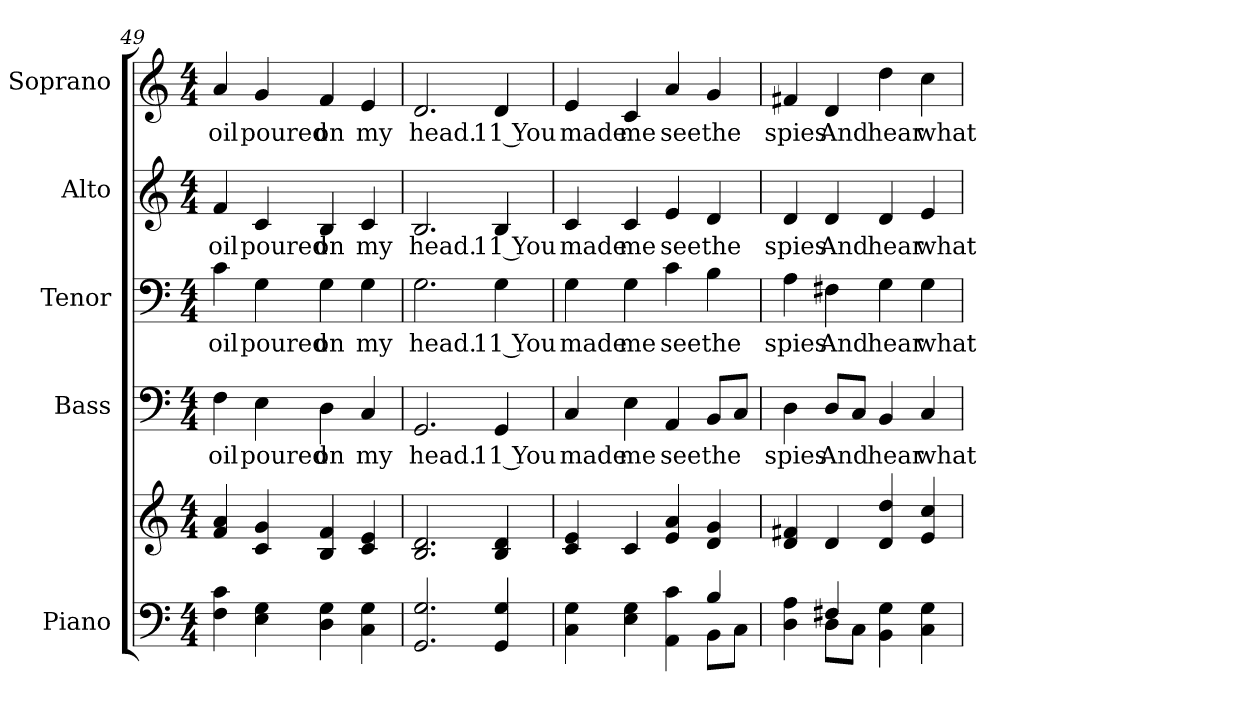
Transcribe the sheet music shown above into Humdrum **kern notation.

**kern	**kern	**kern	**text	**kern	**text	**kern	**text	**kern	**text
*part5	*part5	*part4	*part4	*part3	*part3	*part2	*part2	*part1	*part1
*staff6	*staff5	*staff4	*staff4	*staff3	*staff3	*staff2	*staff2	*staff1	*staff1
*I"Piano	*	*I"Bass	*	*I"Tenor	*	*I"Alto	*	*I"Soprano	*
*I'Pno.	*	*I'B.	*	*I'T.	*	*I'A.	*	*I'S.	*
*clefF4	*clefG2	*clefF4	*	*clefF4	*	*clefG2	*	*clefG2	*
*k[]	*k[]	*k[]	*	*k[]	*	*k[]	*	*k[]	*
*C:	*C:	*C:	*	*C:	*	*C:	*	*C:	*
*M4/4	*M4/4	*M4/4	*	*M4/4	*	*M4/4	*	*M4/4	*
=49	=49	=49	=49	=49	=49	=49	=49	=49	=49
!	!	!	!LO:LY:b:color=#000000	!	!	!	!	!	!
!	!	!	!	!	!LO:LY:b:color=#000000	!	!	!	!
!	!	!	!	!	!	!	!LO:LY:b:color=#000000	!	!
!	!	!	!	!	!	!	!	!	!LO:LY:b:color=#000000
4Fi\ 4ci	4fi/ 4ai	4Fi\	oil	4ci\	oil	4fi/	oil	4ai/	oil
!	!	!	!LO:LY:b:color=#000000	!	!	!	!	!	!
!	!	!	!	!	!LO:LY:b:color=#000000	!	!	!	!
!	!	!	!	!	!	!	!LO:LY:b:color=#000000	!	!
!	!	!	!	!	!	!	!	!	!LO:LY:b:color=#000000
4Ei\ 4Gi	4ci/ 4gi	4Ei\	poured	4Gi\	poured	4ci/	poured	4gi/	poured
!	!	!	!LO:LY:b:color=#000000	!	!	!	!	!	!
!	!	!	!	!	!LO:LY:b:color=#000000	!	!	!	!
!	!	!	!	!	!	!	!LO:LY:b:color=#000000	!	!
!	!	!	!	!	!	!	!	!	!LO:LY:b:color=#000000
4Di\ 4Gi	4Bi/ 4fi	4Di\	on	4Gi\	on	4Bi/	on	4fi/	on
!	!	!	!LO:LY:b:color=#000000	!	!	!	!	!	!
!	!	!	!	!	!LO:LY:b:color=#000000	!	!	!	!
!	!	!	!	!	!	!	!LO:LY:b:color=#000000	!	!
!	!	!	!	!	!	!	!	!	!LO:LY:b:color=#000000
4Ci\ 4Gi	4ci/ 4ei	4Ci/	my	4Gi\	my	4ci/	my	4ei/	my
=50	=50	=50	=50	=50	=50	=50	=50	=50	=50
!	!	!	!LO:LY:b:color=#000000	!	!	!	!	!	!
!	!	!	!	!	!LO:LY:b:color=#000000	!	!	!	!
!	!	!	!	!	!	!	!LO:LY:b:color=#000000	!	!
!	!	!	!	!	!	!	!	!	!LO:LY:b:color=#000000
2.GGi/ 2.Gi	2.Bi/ 2.di	2.GGi/	head.	2.Gi\	head.	2.Bi/	head.	2.di/	head.
!	!	!	!LO:LY:b:color=#000000	!	!	!	!	!	!
!	!	!	!	!	!LO:LY:b:color=#000000	!	!	!	!
!	!	!	!	!	!	!	!LO:LY:b:color=#000000	!	!
!	!	!	!	!	!	!	!	!	!LO:LY:b:color=#000000
4GGi/ 4Gi	4Bi/ 4di	4GGi/	11 You	4Gi\	11 You	4Bi/	11 You	4di/	11 You
=51	=51	=51	=51	=51	=51	=51	=51	=51	=51
*^	*	*	*	*	*	*	*	*	*
!	!	!	!	!LO:LY:b:color=#000000	!	!	!	!	!	!
!	!	!	!	!	!	!LO:LY:b:color=#000000	!	!	!	!
!	!	!	!	!	!	!	!	!LO:LY:b:color=#000000	!	!
!	!	!	!	!	!	!	!	!	!	!LO:LY:b:color=#000000
4Ci\ 4Gi	2ryy	4ci/ 4ei	4Ci/	made	4Gi\	made	4ci/	made	4ei/	made
!	!	!	!	!LO:LY:b:color=#000000	!	!	!	!	!	!
!	!	!	!	!	!	!LO:LY:b:color=#000000	!	!	!	!
!	!	!	!	!	!	!	!	!LO:LY:b:color=#000000	!	!
!	!	!	!	!	!	!	!	!	!	!LO:LY:b:color=#000000
4Ei\ 4Gi	.	4ci/	4Ei\	me	4Gi\	me	4ci/	me	4ci/	me
!	!	!	!	!LO:LY:b:color=#000000	!	!	!	!	!	!
!	!	!	!	!	!	!LO:LY:b:color=#000000	!	!	!	!
!	!	!	!	!	!	!	!	!LO:LY:b:color=#000000	!	!
!	!	!	!	!	!	!	!	!	!	!LO:LY:b:color=#000000
4AAi\ 4ci	4ryy	4ei/ 4ai	4AAi/	see	4ci\	see	4ei/	see	4ai/	see
!	!	!	!	!LO:LY:b:color=#000000	!	!	!	!	!	!
!	!	!	!	!	!	!LO:LY:b:color=#000000	!	!	!	!
!	!	!	!	!	!	!	!	!LO:LY:b:color=#000000	!	!
!	!	!	!	!	!	!	!	!	!	!LO:LY:b:color=#000000
4Bi/	8BBi\L	4di/ 4gi	8BBi/L	the	4Bi\	the	4di/	the	4gi/	the
.	8Ci\J	.	8Ci/J	.	.	.	.	.	.	.
!!LO:PB:g=z
=52	=52	=52	=52	=52	=52	=52	=52	=52	=52	=52
!	!	!	!	!LO:LY:b:color=#000000	!	!	!	!	!	!
!	!	!	!	!	!	!LO:LY:b:color=#000000	!	!	!	!
!	!	!	!	!	!	!	!	!LO:LY:b:color=#000000	!	!
!	!	!	!	!	!	!	!	!	!	!LO:LY:b:color=#000000
4Di\ 4Ai	4ryy	4di/ 4f#Xi	4Di\	spies	4Ai\	spies	4di/	spies	4f#Xi/	spies
!	!	!	!	!LO:LY:b:color=#000000	!	!	!	!	!	!
!	!	!	!	!	!	!LO:LY:b:color=#000000	!	!	!	!
!	!	!	!	!	!	!	!	!LO:LY:b:color=#000000	!	!
!	!	!	!	!	!	!	!	!	!	!LO:LY:b:color=#000000
4F#Xi/	8Di\L	4di/	8Di/L	And	4F#Xi\	And	4di/	And	4di/	And
.	8Ci\J	.	8Ci/J	.	.	.	.	.	.	.
!	!	!	!	!LO:LY:b:color=#000000	!	!	!	!	!	!
!	!	!	!	!	!	!LO:LY:b:color=#000000	!	!	!	!
!	!	!	!	!	!	!	!	!LO:LY:b:color=#000000	!	!
!	!	!	!	!	!	!	!	!	!	!LO:LY:b:color=#000000
4BBi\ 4Gi	2ryy	4di/ 4ddi	4BBi/	hear	4Gi\	hear	4di/	hear	4ddi\	hear
!	!	!	!	!LO:LY:b:color=#000000	!	!	!	!	!	!
!	!	!	!	!	!	!LO:LY:b:color=#000000	!	!	!	!
!	!	!	!	!	!	!	!	!LO:LY:b:color=#000000	!	!
!	!	!	!	!	!	!	!	!	!	!LO:LY:b:color=#000000
4Ci\ 4Gi	.	4ei/ 4cci	4Ci/	what	4Gi\	what	4ei/	what	4cci\	what
*v	*v	*	*	*	*	*	*	*	*	*
=	=	=	=	=	=	=	=	=	=
*-	*-	*-	*-	*-	*-	*-	*-	*-	*-
